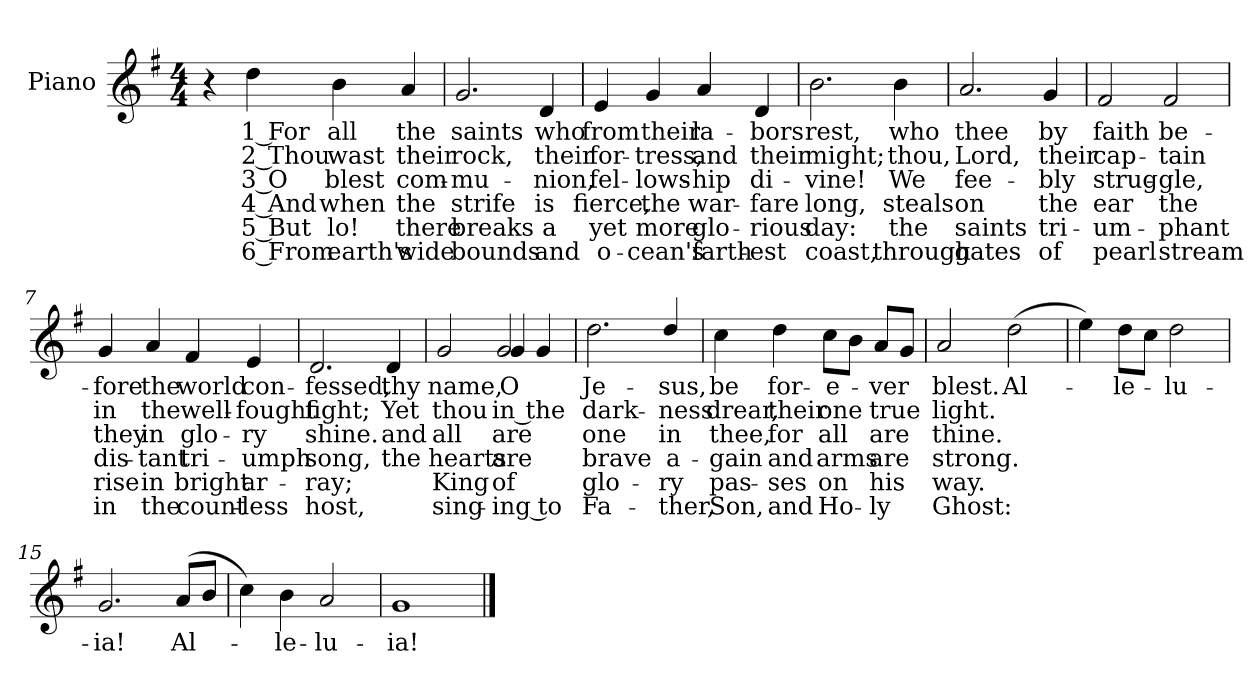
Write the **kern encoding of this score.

**kern	**text	**text	**text	**text	**text	**text
*part1	*part1	*part1	*part1	*part1	*part1	*part1
*staff1	*staff1	*staff1	*staff1	*staff1	*staff1	*staff1
*I"Piano	*	*	*	*	*	*
*I'Pno.	*	*	*	*	*	*
!!LO:PB:g=z
*clefG2	*	*	*	*	*	*
*k[f#]	*	*	*	*	*	*
*G:	*	*	*	*	*	*
*M4/4	*	*	*	*	*	*
=1	=1	=1	=1	=1	=1	=1
4r	.	.	.	.	.	.
!	!LO:LY:b:color=#000000	!LO:LY:b:color=#000000	!LO:LY:b:color=#000000	!LO:LY:b:color=#000000	!LO:LY:b:color=#000000	!LO:LY:b:color=#000000
4ddi\	1 For	2 Thou	3 O	4 And	5 But	6 From
!	!LO:LY:b:color=#000000	!LO:LY:b:color=#000000	!LO:LY:b:color=#000000	!LO:LY:b:color=#000000	!LO:LY:b:color=#000000	!LO:LY:b:color=#000000
4bi\	all	wast	blest	when	lo!	earth's
!	!LO:LY:b:color=#000000	!LO:LY:b:color=#000000	!LO:LY:b:color=#000000	!LO:LY:b:color=#000000	!LO:LY:b:color=#000000	!LO:LY:b:color=#000000
4ai/	the	their	com-	the	there	wide
=2	=2	=2	=2	=2	=2	=2
!	!LO:LY:b:color=#000000	!LO:LY:b:color=#000000	!LO:LY:b:color=#000000	!LO:LY:b:color=#000000	!LO:LY:b:color=#000000	!LO:LY:b:color=#000000
2.gi/	-saints	rock,	mu-	strife	breaks	bounds
!	!LO:LY:b:color=#000000	!LO:LY:b:color=#000000	!LO:LY:b:color=#000000	!LO:LY:b:color=#000000	!LO:LY:b:color=#000000	!LO:LY:b:color=#000000
4di/	-who	their	nion,	is	a	and
=3	=3	=3	=3	=3	=3	=3
!	!LO:LY:b:color=#000000	!LO:LY:b:color=#000000	!LO:LY:b:color=#000000	!LO:LY:b:color=#000000	!LO:LY:b:color=#000000	!LO:LY:b:color=#000000
4ei/	from	for-	fel-	-fierce,	yet	o-
!	!LO:LY:b:color=#000000	!LO:LY:b:color=#000000	!LO:LY:b:color=#000000	!LO:LY:b:color=#000000	!LO:LY:b:color=#000000	!LO:LY:b:color=#000000
4gi/	-their	tress,	lows-	the	-more	cean's
!	!LO:LY:b:color=#000000	!LO:LY:b:color=#000000	!LO:LY:b:color=#000000	!LO:LY:b:color=#000000	!LO:LY:b:color=#000000	!LO:LY:b:color=#000000
4ai/	-la-	and	-hip	war-	glo-	-farth-
!	!LO:LY:b:color=#000000	!LO:LY:b:color=#000000	!LO:LY:b:color=#000000	!LO:LY:b:color=#000000	!LO:LY:b:color=#000000	!LO:LY:b:color=#000000
4di/	bors	-their	di-	fare	-rious	est
!!LO:LB:g=z
=4	=4	=4	=4	=4	=4	=4
!	!LO:LY:b:color=#000000	!LO:LY:b:color=#000000	!LO:LY:b:color=#000000	!LO:LY:b:color=#000000	!LO:LY:b:color=#000000	!LO:LY:b:color=#000000
2.bi\	-rest,	might;	vine!	long,	day:	coast,
!	!LO:LY:b:color=#000000	!LO:LY:b:color=#000000	!LO:LY:b:color=#000000	!LO:LY:b:color=#000000	!LO:LY:b:color=#000000	!LO:LY:b:color=#000000
4bi\	who	thou,	We	steals	the	through
=5	=5	=5	=5	=5	=5	=5
!	!LO:LY:b:color=#000000	!LO:LY:b:color=#000000	!LO:LY:b:color=#000000	!LO:LY:b:color=#000000	!LO:LY:b:color=#000000	!LO:LY:b:color=#000000
2.ai/	thee	Lord,	fee-	on	saints	gates
!	!LO:LY:b:color=#000000	!LO:LY:b:color=#000000	!LO:LY:b:color=#000000	!LO:LY:b:color=#000000	!LO:LY:b:color=#000000	!LO:LY:b:color=#000000
4gi/	-by	their	bly	the	tri-	-of
=6	=6	=6	=6	=6	=6	=6
!	!LO:LY:b:color=#000000	!LO:LY:b:color=#000000	!LO:LY:b:color=#000000	!LO:LY:b:color=#000000	!LO:LY:b:color=#000000	!LO:LY:b:color=#000000
2f#i/	faith	cap-	strug-	-ear	um-	-pearl
!	!LO:LY:b:color=#000000	!LO:LY:b:color=#000000	!LO:LY:b:color=#000000	!LO:LY:b:color=#000000	!LO:LY:b:color=#000000	!LO:LY:b:color=#000000
2f#i/	-be-	tain	-gle,	the	phant	stream
=7	=7	=7	=7	=7	=7	=7
!	!LO:LY:b:color=#000000	!LO:LY:b:color=#000000	!LO:LY:b:color=#000000	!LO:LY:b:color=#000000	!LO:LY:b:color=#000000	!LO:LY:b:color=#000000
4gi/	fore	in	they	dis-	rise	in
!	!LO:LY:b:color=#000000	!LO:LY:b:color=#000000	!LO:LY:b:color=#000000	!LO:LY:b:color=#000000	!LO:LY:b:color=#000000	!LO:LY:b:color=#000000
4ai/	the	-the	in	tant	in	the
!	!LO:LY:b:color=#000000	!LO:LY:b:color=#000000	!LO:LY:b:color=#000000	!LO:LY:b:color=#000000	!LO:LY:b:color=#000000	!LO:LY:b:color=#000000
4f#i/	world	well-	glo-	-tri-	bright	count-
!	!LO:LY:b:color=#000000	!LO:LY:b:color=#000000	!LO:LY:b:color=#000000	!LO:LY:b:color=#000000	!LO:LY:b:color=#000000	!LO:LY:b:color=#000000
4ei/	-con-	-fought	-ry	umph	-ar-	-less
!!LO:LB:g=z
=8	=8	=8	=8	=8	=8	=8
!	!LO:LY:b:color=#000000	!LO:LY:b:color=#000000	!LO:LY:b:color=#000000	!LO:LY:b:color=#000000	!LO:LY:b:color=#000000	!LO:LY:b:color=#000000
2.di/	fessed,	fight;	shine.	song,	ray;	host,
!	!LO:LY:b:color=#000000	!LO:LY:b:color=#000000	!LO:LY:b:color=#000000	!LO:LY:b:color=#000000	!	!
4di/	thy	Yet	and	the	.	.
=9	=9	=9	=9	=9	=9	=9
!	!LO:LY:b:color=#000000	!LO:LY:b:color=#000000	!LO:LY:b:color=#000000	!LO:LY:b:color=#000000	!LO:LY:b:color=#000000	!LO:LY:b:color=#000000
*^	*	*	*	*	*	*
2gi/	2ryy	name,	thou	all	hearts	King	sing-
!	!	!LO:LY:b:color=#000000	!LO:LY:b:color=#000000	!LO:LY:b:color=#000000	!LO:LY:b:color=#000000	!LO:LY:b:color=#000000	!LO:LY:b:color=#000000
2gi/	4gi/	O	in the	are	are	-of	ing to
.	4gi/	.	.	.	.	.	.
=10	=10	=10	=10	=10	=10	=10	=10
!	!	!LO:LY:b:color=#000000	!LO:LY:b:color=#000000	!LO:LY:b:color=#000000	!LO:LY:b:color=#000000	!LO:LY:b:color=#000000	!LO:LY:b:color=#000000
*v	*v	*	*	*	*	*	*
2.ddi\	Je-	dark-	-one	-brave	glo-	-Fa-
!	!LO:LY:b:color=#000000	!LO:LY:b:color=#000000	!LO:LY:b:color=#000000	!LO:LY:b:color=#000000	!LO:LY:b:color=#000000	!LO:LY:b:color=#000000
4ddi/	sus,	ness	in	a-	-ry	ther,
=11	=11	=11	=11	=11	=11	=11
!	!LO:LY:b:color=#000000	!LO:LY:b:color=#000000	!LO:LY:b:color=#000000	!LO:LY:b:color=#000000	!LO:LY:b:color=#000000	!LO:LY:b:color=#000000
4cci\	be	-drear,	thee,	gain	pas-	-Son,
!	!LO:LY:b:color=#000000	!LO:LY:b:color=#000000	!LO:LY:b:color=#000000	!LO:LY:b:color=#000000	!LO:LY:b:color=#000000	!LO:LY:b:color=#000000
4ddi\	for-	their	-for	and	ses	and
!	!LO:LY:b:color=#000000	!LO:LY:b:color=#000000	!LO:LY:b:color=#000000	!LO:LY:b:color=#000000	!LO:LY:b:color=#000000	!LO:LY:b:color=#000000
8cci\L	e-	one	-all	arms	on	Ho-
8bi\J	.	.	.	.	.	.
!	!LO:LY:b:color=#000000	!LO:LY:b:color=#000000	!LO:LY:b:color=#000000	!LO:LY:b:color=#000000	!LO:LY:b:color=#000000	!LO:LY:b:color=#000000
8ai/L	ver	true	are	are	-his	ly
8gi/J	.	.	.	.	.	.
=12	=12	=12	=12	=12	=12	=12
!	!LO:LY:b:color=#000000	!LO:LY:b:color=#000000	!LO:LY:b:color=#000000	!LO:LY:b:color=#000000	!LO:LY:b:color=#000000	!LO:LY:b:color=#000000
2ai/	blest.	light.	thine.	strong.	way.	Ghost:
!!LO:LB:g=z
=13-	=13-	=13-	=13-	=13-	=13-	=13-
!	!LO:LY:b:color=#000000	!	!	!	!	!
(2ddi\	Al-	.	.	.	.	.
=14	=14	=14	=14	=14	=14	=14
4eei\)	.	.	.	.	.	.
!	!LO:LY:b:color=#000000	!	!	!	!	!
8ddi\L	-le-	.	.	.	.	.
8cci\J	.	.	.	.	.	.
!	!LO:LY:b:color=#000000	!	!	!	!	!
2ddi\	-lu-	.	.	.	.	.
=15	=15	=15	=15	=15	=15	=15
!	!LO:LY:b:color=#000000	!	!	!	!	!
2.gi/	-ia!	.	.	.	.	.
!	!LO:LY:b:color=#000000	!	!	!	!	!
(8ai/L	Al-	.	.	.	.	.
8bi/J	.	.	.	.	.	.
=16	=16	=16	=16	=16	=16	=16
4cci\)	.	.	.	.	.	.
!	!LO:LY:b:color=#000000	!	!	!	!	!
4bi\	-le-	.	.	.	.	.
!	!LO:LY:b:color=#000000	!	!	!	!	!
2ai/	-lu-	.	.	.	.	.
=17	=17	=17	=17	=17	=17	=17
!	!LO:LY:b:color=#000000	!	!	!	!	!
1gi/	-ia!	.	.	.	.	.
==	==	==	==	==	==	==
*-	*-	*-	*-	*-	*-	*-
